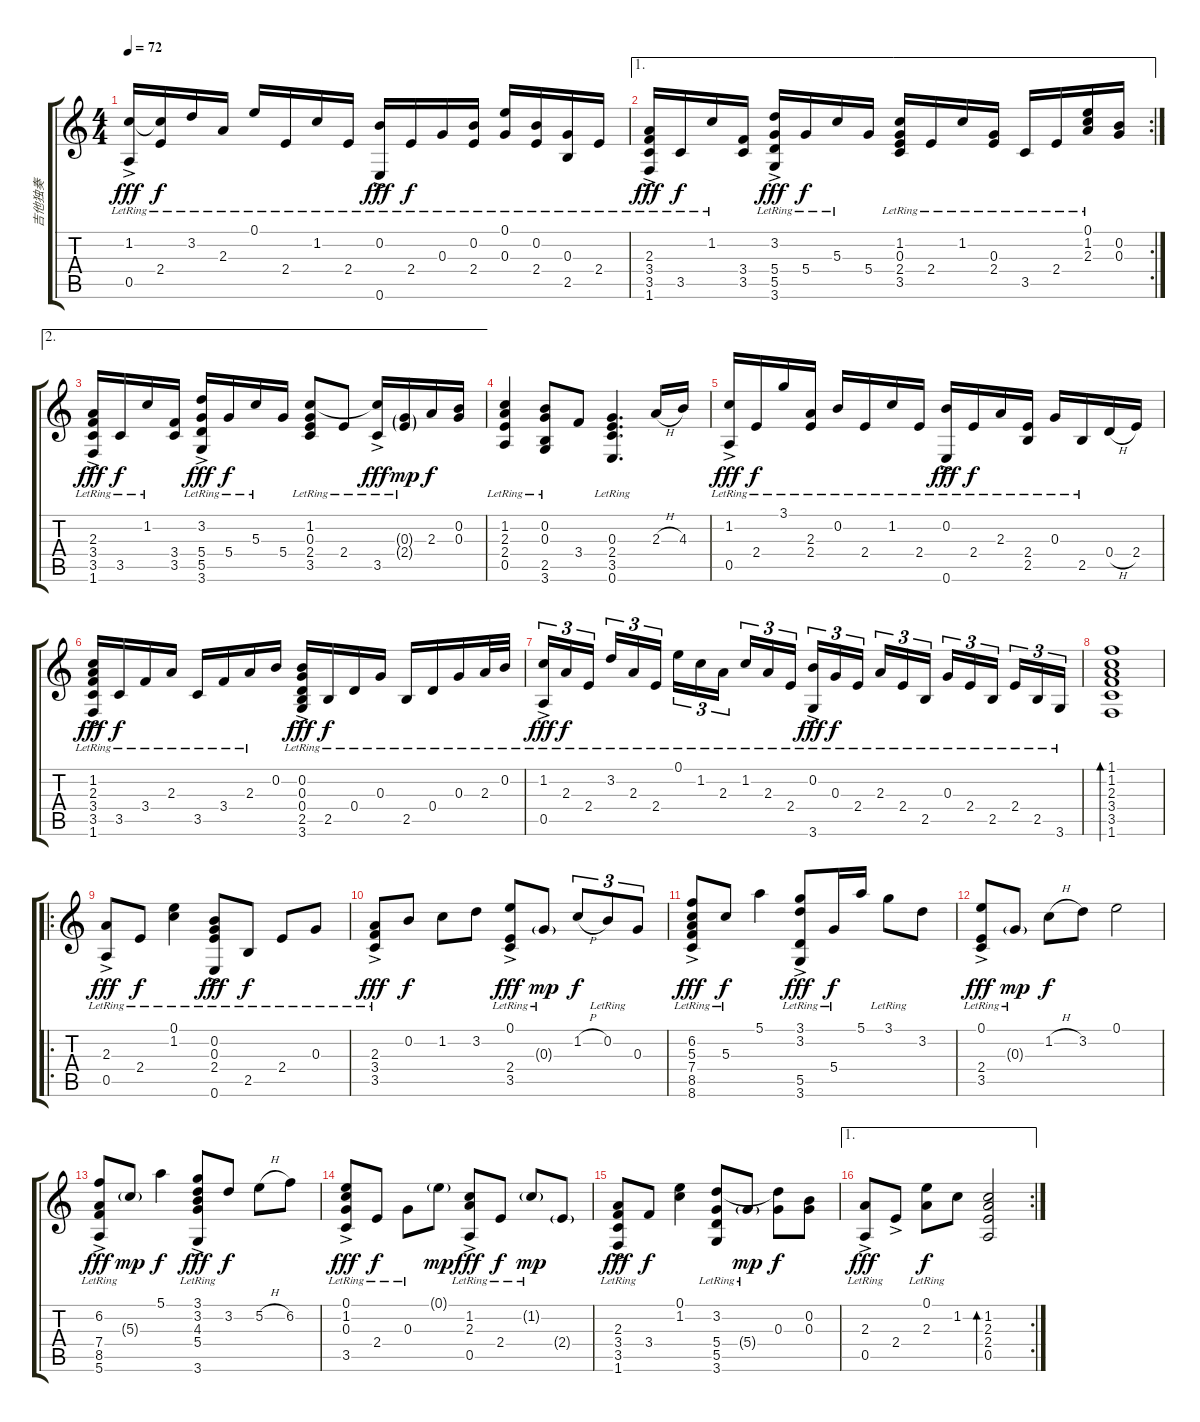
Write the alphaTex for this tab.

\track ("吉他独奏" "吉他独奏") {instrument acousticguitarnylon}
\staff {score tabs}
\tuning (E4 B3 G3 D3 A2 E2) {hide}
\ts (4 4)
\tempo 72
\clef g2
\ks c
(1.2 0.5{ac lr}).16{dy fff} (1.2{t} 2.4{lr}).16{dy f} 3.2{lr}.16 2.3{lr}.16 0.1{lr}.16 2.4{lr}.16 1.2{lr}.16 2.4{lr}.16 (0.2{lr} 0.6{ac lr}).16{dy fff} 2.4{lr}.16{dy f} 0.3{lr}.16 (0.2{lr} 2.4{lr}).16 (0.1{lr} 0.3{lr}).16 (0.2{lr} 2.4{lr}).16 (0.3{lr} 2.5{lr}).16 2.4{lr}.16 |
\ae 1
\rc 2
(2.3{lr} 3.4{lr} 3.5{ac lr} 1.6{ac lr}).16{dy fff} 3.5{lr}.16{dy f} 1.2{lr}.16 (3.4 3.5).16 (3.2{lr} 5.4 5.5{ac lr} 3.6{ac lr}).16{dy fff} 5.4{lr}.16{dy f} 5.3{lr}.16 5.4.16 (1.2{lr} 0.3{lr} 2.4{lr} 3.5{lr}).16 2.4{lr}.16 1.2{lr}.16 (0.3{lr} 2.4{lr}).16 3.5{lr}.16 2.4{lr}.16 (0.1{lr} 1.2 2.3).16 (0.2 0.3).16 |
\ae 2
(2.3{lr} 3.4 3.5{ac lr} 1.6{ac lr}).16{dy fff} 3.5{lr}.16{dy f} 1.2{lr}.16 (3.4 3.5).16 (3.2{lr} 5.4 5.5{ac lr} 3.6{ac lr}).16{dy fff} 5.4{lr}.16{dy f} 5.3{lr}.16 5.4.16 (1.2{lr} 0.3 2.4{lr} 3.5{lr}).8 2.4{lr}.8 (1.2{t} 3.5{ac lr}).16{dy fff} (0.3{g lr} 2.4{g lr}).16{dy mp} 2.3.16{dy f} (0.2 0.3).16 |
(1.2{lr} 2.3{lr} 2.4{lr} 0.5{lr}).4{volume 13} (0.2{lr} 0.3{lr} 2.5{lr} 3.6{lr}).8 3.4.8 (0.3 2.4{lr} 3.5{lr} 0.6{lr}).4{d} 2.3{h}.16 4.3.16 |
(1.2{lr} 0.5{ac lr}).16{dy fff volume 16} 2.4{lr}.16{dy f} 3.1{lr}.16 (2.3{lr} 2.4{lr}).16 0.2{lr}.16 2.4{lr}.16 1.2{lr}.16 2.4{lr}.16 (0.2{lr} 0.6{ac lr}).16{dy fff} 2.4{lr}.16{dy f} 2.3{lr}.16 (2.4{lr} 2.5{lr}).16 0.3{lr}.16 2.5{lr}.16 0.4{h}.16 2.4.16 |
(1.2{lr} 2.3{lr} 3.4{lr} 3.5 1.6{ac lr}).16{dy fff} 3.5{lr}.16{dy f} 3.4{lr}.16 2.3{lr}.16 3.5{lr}.16 3.4{lr}.16 2.3{lr}.16 0.2.16 (0.2{lr} 0.3{lr} 0.4{lr} 2.5{lr} 3.6{ac lr}).16{dy fff} 2.5{lr}.16{dy f} 0.4{lr}.16 0.3{lr}.16 2.5{lr}.16 0.4{lr}.16 0.3{lr}.16 2.3{lr}.32 0.2{lr}.32 |
(1.2{lr} 0.5{ac lr}).16{tu (3 2) dy fff} 2.3{lr}.16{tu (3 2) dy f} 2.4{lr}.16{tu (3 2) beam splitsecondary} 3.2{lr}.16{tu (3 2)} 2.3{lr}.16{tu (3 2)} 2.4{lr}.16{tu (3 2)} 0.1{lr}.16{tu (3 2)} 1.2{lr}.16{tu (3 2)} 2.3{lr}.16{tu (3 2) beam splitsecondary} 1.2{lr}.16{tu (3 2)} 2.3{lr}.16{tu (3 2)} 2.4{lr}.16{tu (3 2)} (0.2{lr} 3.6{ac lr}).16{tu (3 2) dy fff} 0.3{lr}.16{tu (3 2) dy f} 2.4{lr}.16{tu (3 2) beam splitsecondary} 2.3{lr}.16{tu (3 2)} 2.4{lr}.16{tu (3 2)} 2.5{lr}.16{tu (3 2)} 0.3{lr}.16{tu (3 2)} 2.4{lr}.16{tu (3 2)} 2.5{lr}.16{tu (3 2) beam splitsecondary} 2.4{lr}.16{tu (3 2)} 2.5{lr}.16{tu (3 2)} 3.6{lr}.16{tu (3 2)} |
(1.1 1.2 2.3 3.4 3.5 1.6).1{bd 240} |
\ro
(2.3{lr} 0.5{ac lr}).8{dy fff} 2.4{lr}.8{dy f} (0.1{lr} 1.2).4 (0.2{lr} 0.3{lr} 2.4{lr} 0.6{ac lr}).8{dy fff} 2.5{lr}.8{dy f} 2.4{lr}.8 0.3{lr}.8 |
(2.3{lr} 3.4{lr} 3.5{ac lr}).8{dy fff} 0.2.8{dy f} 1.2.8 3.2.8 (0.1{lr} 2.4{lr} 3.5{ac lr}).8{dy fff} 0.3{g lr}.8{dy mp} 1.2{h}.8{tu (3 2) dy f} 0.2{lr}.8{tu (3 2)} 0.3.8{tu (3 2)} |
(6.2{lr} 5.3 7.4{lr} 8.5{ac lr} 8.6{ac lr}).8{dy fff} 5.3{lr}.8{dy f} 5.1.4 (3.1{lr} 3.2{lr} 5.5{ac lr} 3.6{ac lr}).8{dy fff} 5.4{lr}.16{dy f} 5.1.16 3.1{lr}.8 3.2.8 |
(0.1{lr} 2.4{lr} 3.5{ac lr}).8{dy fff} 0.3{g lr}.8{dy mp} 1.2{h}.8{dy f} 3.2.8 0.1.2 |
(6.2{lr} 7.4{ac lr} 8.5{ac lr} 5.6{ac lr}).8{dy fff} 5.3{g}.8{dy mp} 5.1.4{dy f} (3.1{lr} 3.2{lr} 4.3{lr} 5.4{ac lr} 3.6{ac lr}).8{dy fff} 3.2.8{dy f} 5.2{h}.8 6.2.8 |
(0.1{lr} 1.2{lr} 0.3 3.5{ac lr}).8{dy fff} 2.4{lr}.8{dy f} 0.3{lr}.8 0.1{g}.8{dy mp} (1.2{lr} 2.3{lr} 0.5{ac lr}).8{dy fff} 2.4{lr}.8{dy f} 1.2{g lr}.8{dy mp} 2.4{g}.8 |
(2.3{lr} 3.4 3.5{ac lr} 1.6{ac lr}).8{dy fff} 3.4.8{dy f} (0.1 1.2).4 (3.2{lr} 5.4{lr} 5.5{lr} 3.6{lr}).8 5.4{g lr}.8{dy mp} (3.2{t} 0.3).8{dy f} (0.2 0.3).8 |
\ae 1
\rc 2
(2.3{lr} 0.5{ac lr}).8{dy fff} 2.4{ac}.8 (0.1{lr} 2.3{lr}).8{dy f} 1.2.8 (1.2 2.3 2.4 0.5).2{bd 240}
